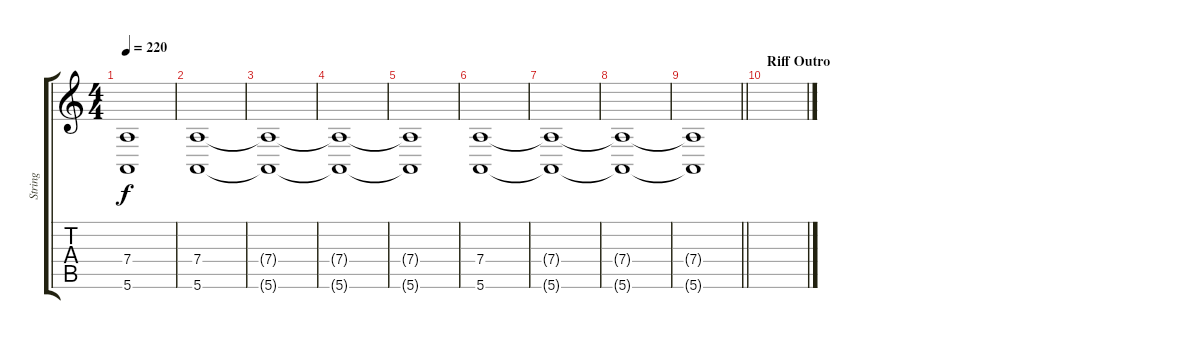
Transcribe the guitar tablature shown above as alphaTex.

\track ("String" "String") {instrument stringensemble1}
\staff {score tabs}
\tuning (E4 B3 G3 D3 A2 E2) {hide}
\ts (4 4)
\tempo 220
\clef g2
\ks c
(7.4{t} 5.6{t}).1{dy f} |
(7.4 5.6).1 |
(7.4{t} 5.6{t}).1 |
(7.4{t} 5.6{t}).1 |
(7.4{t} 5.6{t}).1 |
(7.4 5.6).1 |
(7.4{t} 5.6{t}).1 |
(7.4{t} 5.6{t}).1 |
\barLineRight lightlight
(7.4{t} 5.6{t}).1 |
\section ("" "Riff Outro")
